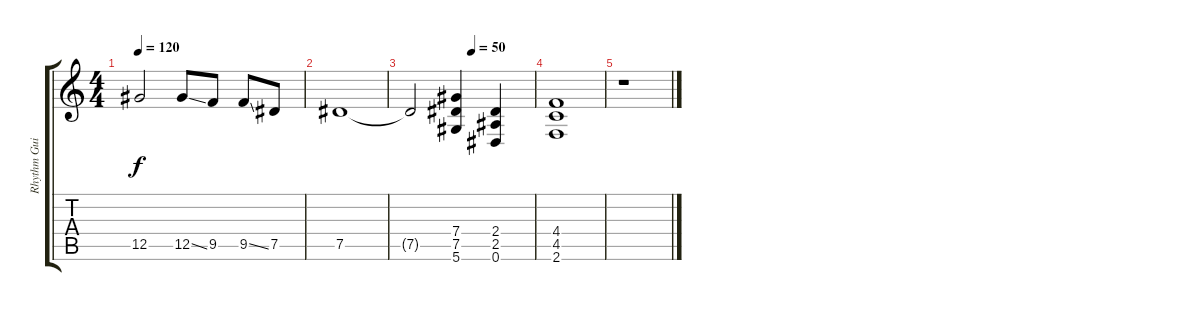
\track ("Rhythm Guitar 2" "Rhythm Gui") {instrument distortionguitar}
\staff {score tabs}
\tuning (Eb4 Bb3 Gb3 Db3 Ab2 Eb2) {hide}
\ts (4 4)
\tempo 120
\clef g2
\ks c
12.5{t}.2{dy f} 12.5{ss}.8 9.5.8 9.5{ss}.8 7.5.8 |
7.5.1 |
\tempo (50 0.5)
7.5{t}.2 (7.4 7.5 5.6).4 (2.4 2.5 0.6).4 |
(4.4 4.5 2.6).1 |
r.1
